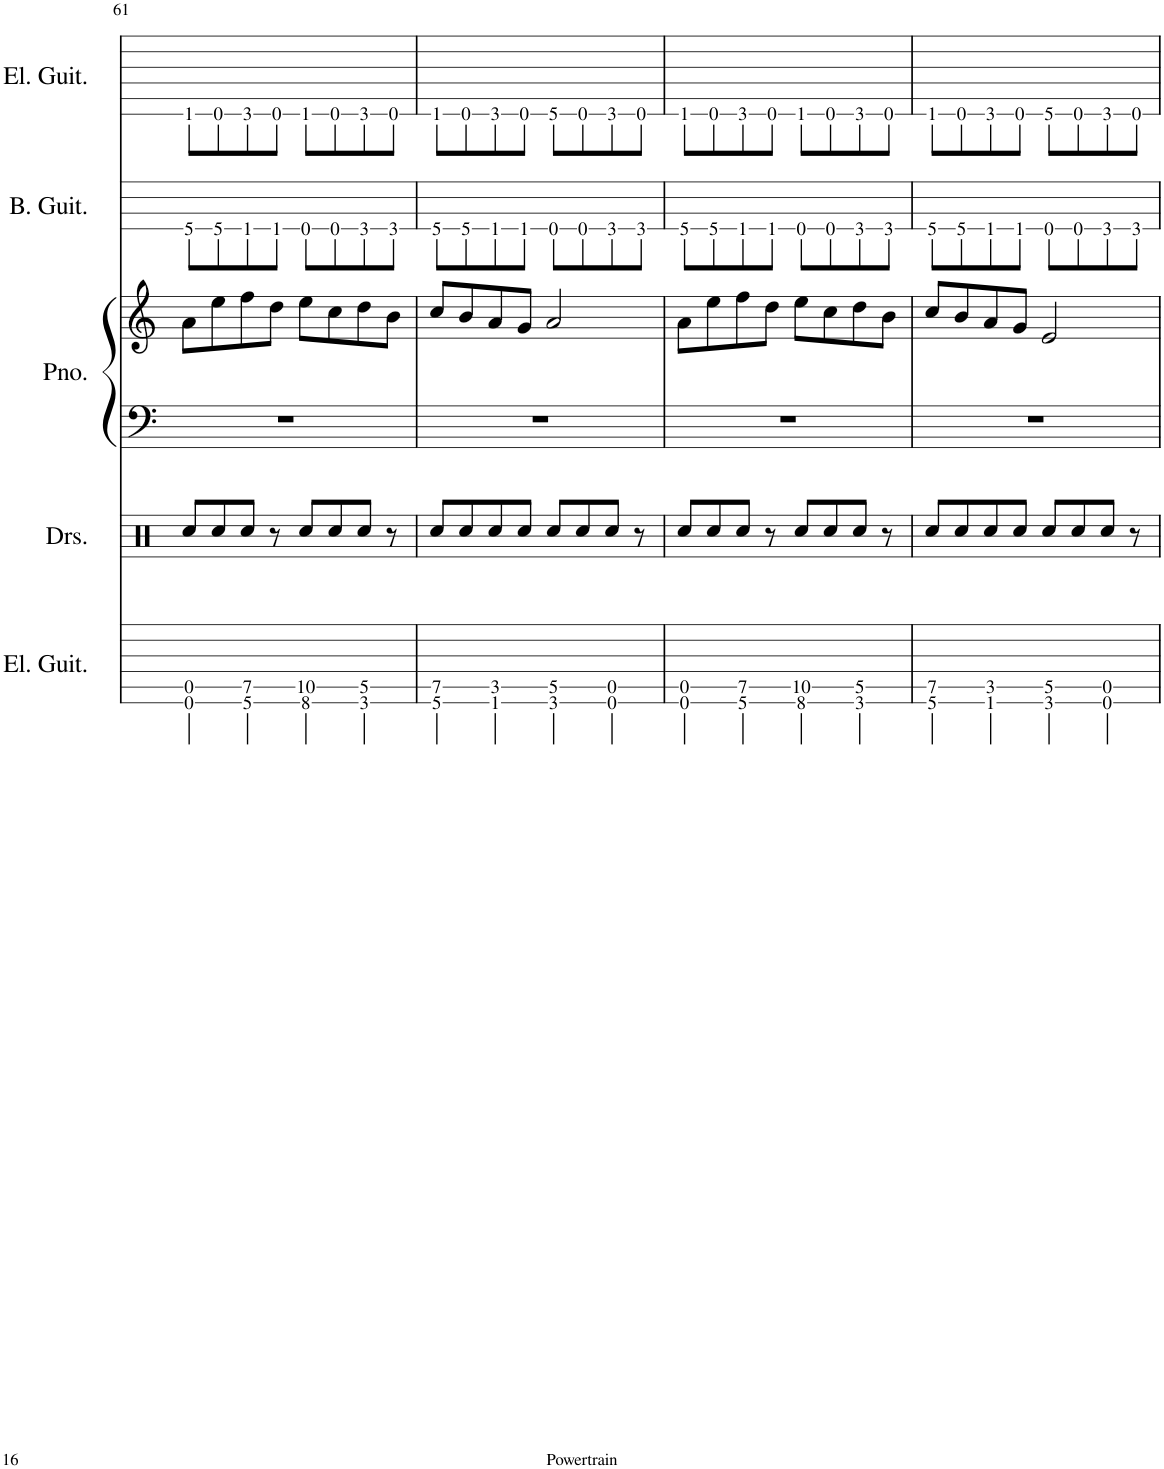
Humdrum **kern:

**kern	**kern	**kern	**kern	**kern	**kern
*part5	*part4	*part3	*part3	*part2	*part1
*staff6	*staff5	*staff4	*staff3	*staff2	*staff1
*I"Electric Guitar	*I"Drumset	*I"Piano	*	*I"Bass Guitar	*I"Electric Guitar
*I'El. Guit.	*I'Drs.	*I'Pno.	*	*I'B. Guit.	*I'El. Guit.
!!LO:PB:g=z
*	*clefX	*clefF4	*clefG2	*	*
*k[]	*k[]	*k[]	*k[]	*k[]	*k[]
*M4/4	*M4/4	*M4/4	*M4/4	*M4/4	*M4/4
=61	=61	=61	=61	=61	=61
4EE\ 4AA\	8Rcc/L	1r	8a\L	8AAA\L	8FF\L
.	8Rcc/	.	8ee\	8AAA\	8EE\
4AA\ 4E\	8Rcc/J	.	8ff\	8FFF\	8GG\
.	8r	.	8dd\J	8FFF\J	8EE\J
4C\ 4G\	8Rcc/L	.	8ee\L	8EEE\L	8FF\L
.	8Rcc/	.	8cc\	8EEE\	8EE\
4GG\ 4D\	8Rcc/J	.	8dd\	8GGG\	8GG\
.	8r	.	8b\J	8GGG\J	8EE\J
=62	=62	=62	=62	=62	=62
4AA\ 4E\	8Rcc/L	1r	8cc/L	8AAA\L	8FF\L
.	8Rcc/	.	8b/	8AAA\	8EE\
4FF\ 4C\	8Rcc/	.	8a/	8FFF\	8GG\
.	8Rcc/J	.	8g/J	8FFF\J	8EE\J
4GG\ 4D\	8Rcc/L	.	2a/	8EEE\L	8AA\L
.	8Rcc/	.	.	8EEE\	8EE\
4EE\ 4AA\	8Rcc/J	.	.	8GGG\	8GG\
.	8r	.	.	8GGG\J	8EE\J
=63	=63	=63	=63	=63	=63
4EE\ 4AA\	8Rcc/L	1r	8a\L	8AAA\L	8FF\L
.	8Rcc/	.	8ee\	8AAA\	8EE\
4AA\ 4E\	8Rcc/J	.	8ff\	8FFF\	8GG\
.	8r	.	8dd\J	8FFF\J	8EE\J
4C\ 4G\	8Rcc/L	.	8ee\L	8EEE\L	8FF\L
.	8Rcc/	.	8cc\	8EEE\	8EE\
4GG\ 4D\	8Rcc/J	.	8dd\	8GGG\	8GG\
.	8r	.	8b\J	8GGG\J	8EE\J
=64	=64	=64	=64	=64	=64
4AA\ 4E\	8Rcc/L	1r	8cc/L	8AAA\L	8FF\L
.	8Rcc/	.	8b/	8AAA\	8EE\
4FF\ 4C\	8Rcc/	.	8a/	8FFF\	8GG\
.	8Rcc/J	.	8g/J	8FFF\J	8EE\J
4GG\ 4D\	8Rcc/L	.	2e/	8EEE\L	8AA\L
.	8Rcc/	.	.	8EEE\	8EE\
4EE\ 4AA\	8Rcc/J	.	.	8GGG\	8GG\
.	8r	.	.	8GGG\J	8EE\J
=	=	=	=	=	=
*-	*-	*-	*-	*-	*-
